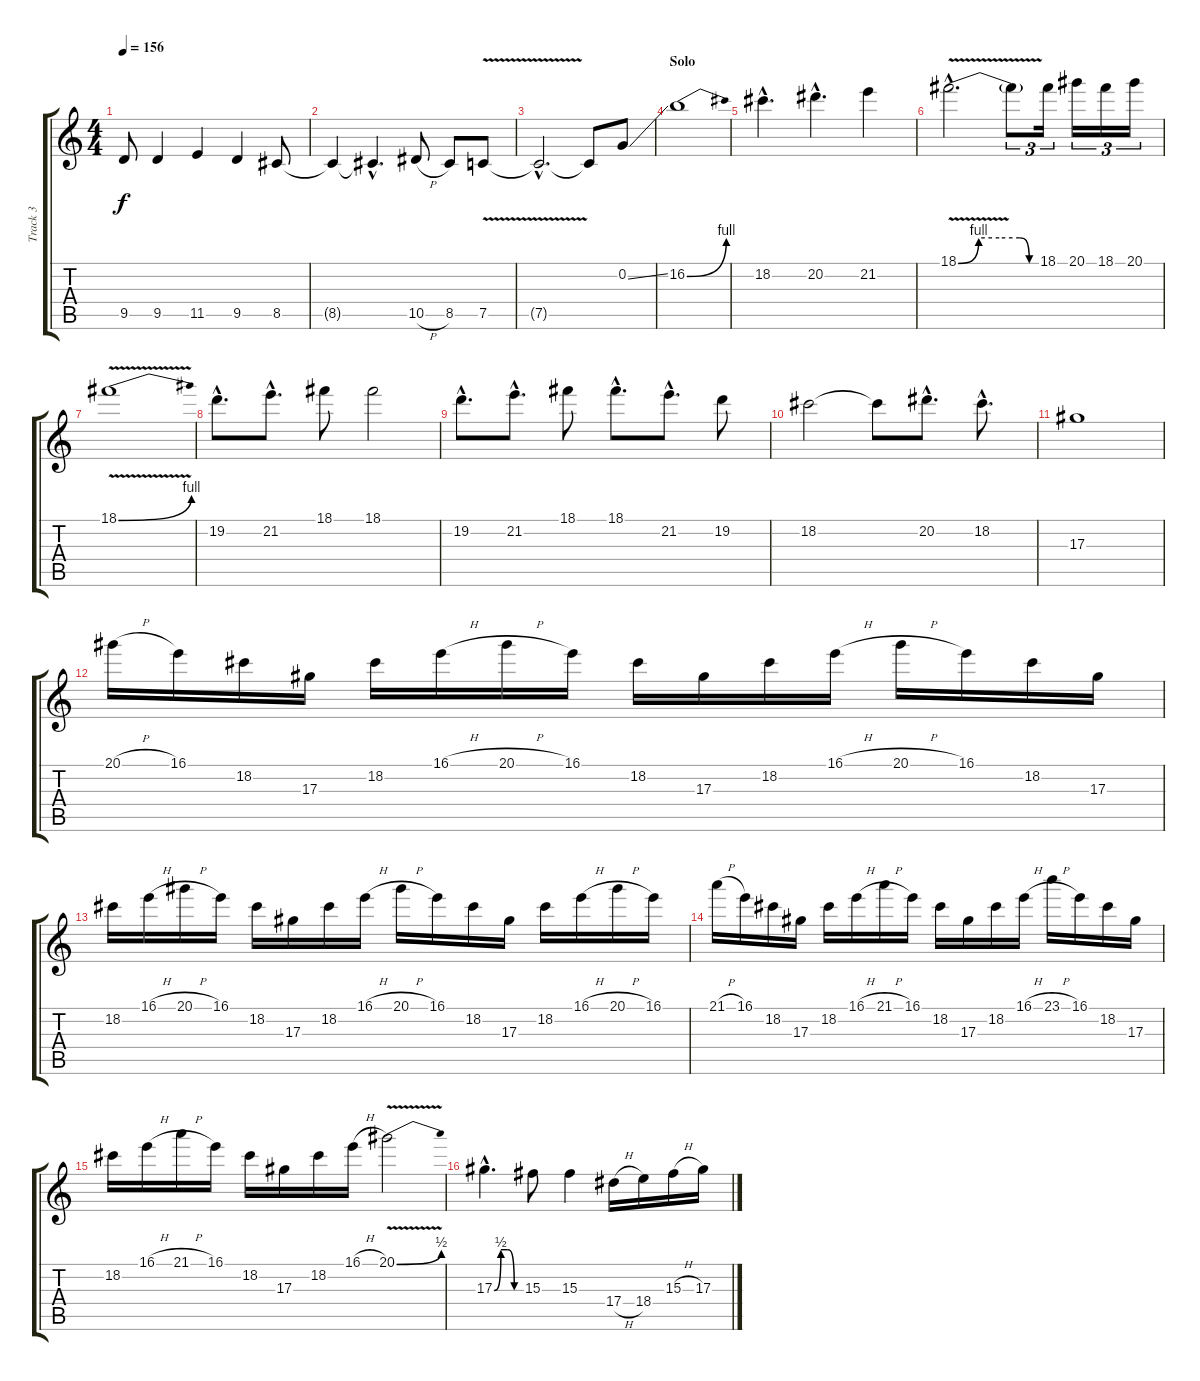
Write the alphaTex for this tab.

\track ("Track 3" "Track 3") {instrument overdrivenguitar}
\staff {score tabs}
\tuning (C4 G3 Eb3 Bb2 F2 C2) {hide}
\ts (4 4)
\tempo 156
\clef g2
\ks c
9.5{t}.8{dy f} 9.5.4 11.5.4 9.5.4 8.5.8 |
8.5{t}.4 8.5{hac t}.4{d} 10.5{h}.8 8.5.8 7.5{v}.8 |
7.5{hac t}.2{d} 7.5{t}.8 0.2{ss}.8 |
\section ("" "Solo")
16.2{be (bend 0 0 60 4)}.1 |
18.2{hac}.4{d} 20.2{hac}.4{d} 21.2.4 |
18.1{be (custom 0 0 15 4 30 4 45 4 52 0 60 0) v hac}.2{d} 18.1{t}.8{tu (3 2)} 18.1.16{tu (3 2)} 20.1.16{tu (3 2)} 18.1.16{tu (3 2)} 20.1.16{tu (3 2)} |
18.1{be (bend 0 0 60 4) v}.1 |
19.2{hac}.8{d} 21.2{hac}.8{d} 18.1.8 18.1.2 |
19.2{hac}.8{d} 21.2{hac}.8{d} 18.1.8 18.1{hac}.8{d} 21.2{hac}.8{d} 19.2.8 |
18.2.2 18.2{t}.8 20.2{hac}.8{d} 18.2{hac}.8{d} |
17.3.1 |
20.1{h}.16 16.1.16 18.2.16 17.3.16 18.2.16 16.1{h}.16 20.1{h}.16 16.1.16 18.2.16 17.3.16 18.2.16 16.1{h}.16 20.1{h}.16 16.1.16 18.2.16 17.3.16 |
18.2.16 16.1{h}.16 20.1{h}.16 16.1.16 18.2.16 17.3.16 18.2.16 16.1{h}.16 20.1{h}.16 16.1.16 18.2.16 17.3.16 18.2.16 16.1{h}.16 20.1{h}.16 16.1.16 |
21.1{h}.16 16.1.16 18.2.16 17.3.16 18.2.16 16.1{h}.16 21.1{h}.16 16.1.16 18.2.16 17.3.16 18.2.16 16.1{h}.16 23.1{h}.16 16.1.16 18.2.16 17.3.16 |
18.2.16 16.1{h}.16 21.1{h}.16 16.1.16 18.2.16 17.3.16 18.2.16 16.1{h}.16 20.1{be (bend 0 0 60 2) v}.2 |
17.3{be (custom 0 0 15 2 30 2 45 0 60 0) hac}.4{d} 15.3.8 15.3.4 17.4{h}.16 18.4.16 15.3{h}.16 17.3.16
